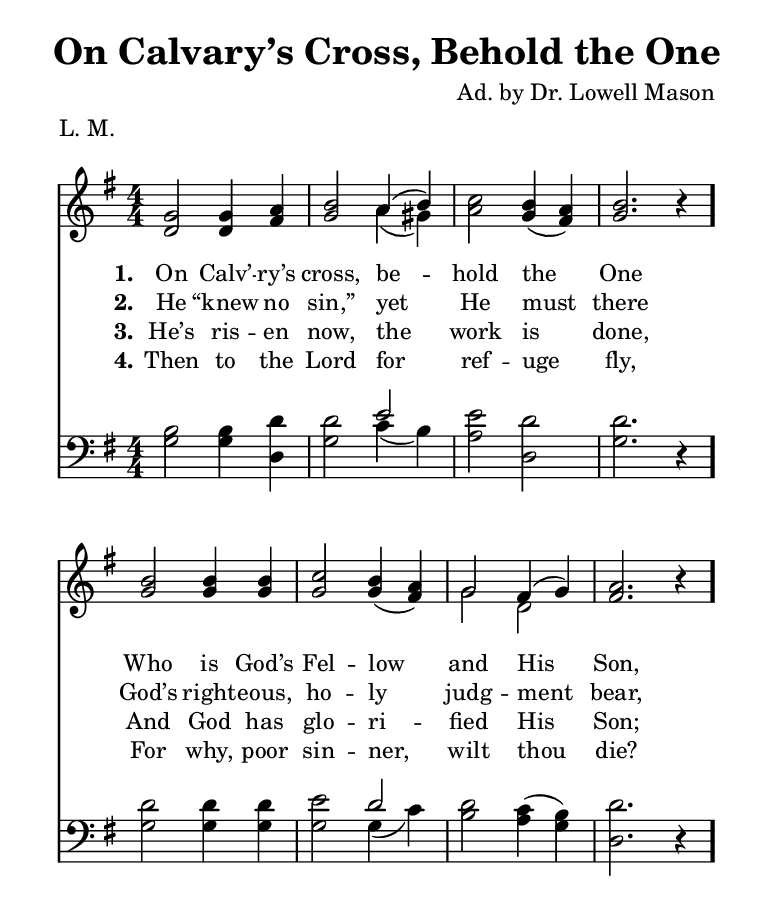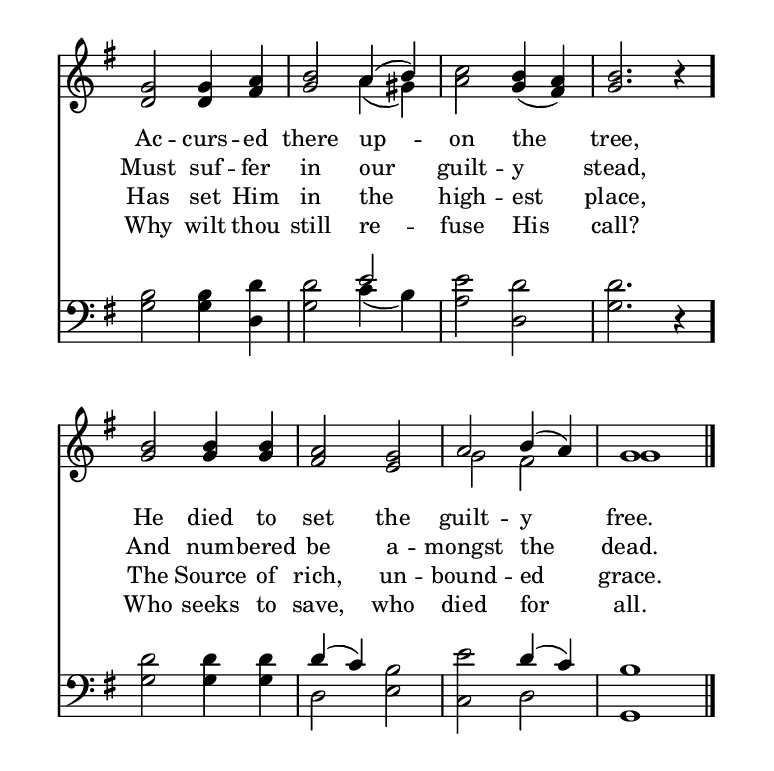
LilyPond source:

\include "common/global.ily"
\paper {
  \include "common/paper.ily"
  ragged-bottom = ##t
  ragged-last-bottom = ##t
  systems-per-page = ##f
  page-count = ##f
}

\header{
  hymnnumber = "11"
  title = "On Calvary’s Cross, Behold the One"
  tunename = "Hamburg"
  meter = "L. M."
  poet = ""
  composer = "Ad. by Dr. Lowell Mason"
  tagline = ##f
}

patternA = { c2 c4 c4 | c2 c4( c4) | c2 c4( c4) | c2. c4 } % Line 1, 3 soprano / alto / bass, Line 2 soprano / bass
patternB = { c2 c4 c4 | c2 c4( c4) | c2 c2      | c2. c4 } % Line 2 alto, Line 1, 3 bass
patternC = { c2 c4 c4 | c2 c2      | c2 c2      | c1     } % Line 4 alto and bass
patternD = { c2 c4 c4 | c4( c4) c2 | c2 c4( c4) | c1     } % Line 4 tenor
patternE = { c2 c4 c4 | c2 c2      | c2 c4( c4) | c1     } % Line 4 soprano
patternF = { c2 c4 c4 | c2 c2      | c2 c2      | c2. c4 } % Line 1, 3 tenor
patternH = { c2 c4 c4 | c2 c2      | c2 c4( c4) | c2. c4 } % Line 2 tenor

global = {
  \include "common/overrides.ily"
  \override Staff.TimeSignature.style = #'numbered
  \time 4/4
  \once \override Score.MetronomeMark.transparent = ##t
  \tempo 4 = 120
  \key g \major
  \autoBeamOff
}

notesSoprano = {
\global
\relative c'' {

  \changePitch \patternA { g g a | b a b | c b a   | b r }
  \changePitch \patternA { b b b | c b a | g fis g | a r }
  \changePitch \patternA { g g a | b a b | c b a   | b r }
  \changePitch \patternE { b b b | a g   | a b a   | g   }

  \bar "|."

}
}

notesAlto = {
\global
\relative e' {

  \changePitch \patternA { d d fis | g a gis | a g fis | g r   }
  \changePitch \patternB { g g g   | g g fis | g d     | fis r }
  \changePitch \patternA { d d fis | g a gis | a g fis | g r   }
  \changePitch \patternC { g g g   | fis e   | g fis   | g     }

}
}

notesTenor = {
\global
\relative a {

  \changePitch \patternF { b b d | d e   | e d   | d r }
  \changePitch \patternH { d d d | e d   | d c b | d r }
  \changePitch \patternF { b b d | d e   | e d   | d r }
  \changePitch \patternD { d d d | d c b | e d c | b   }

}
}

notesBass = {
\global
\relative f {

  \changePitch \patternB { g g d | g c b | a d,  | g r }
  \changePitch \patternA { g g g | g g c | b a g | d r }
  \changePitch \patternB { g g d | g c b | a d,  | g r }
  \changePitch \patternC { g g g | d e   | c d   | g,  }

}
}

wordsA = \lyricmode {
\set stanza = "1."

On Calv’ -- ry’s cross, be -- hold the One \bar "."
Who is God’s Fel -- low and His Son, \bar "."
Ac -- curs -- ed there up  -- on the tree, \bar "."
He died to set the guilt -- y free. \bar "."

}

wordsB = \lyricmode {
\set stanza = "2."

He “knew no sin,” yet He must there
God’s right -- eous, ho -- ly judg -- ment bear,
Must suf -- fer in our guilt -- y stead,
And num -- bered be a -- mongst the dead.

}

wordsC = \lyricmode {
\set stanza = "3."

He’s ris -- en now, the work is done,
And God has glo -- ri -- fied His Son;
Has set Him in the high -- est place,
The Source of rich, un -- bound -- ed grace.

}

wordsD = \lyricmode {
\set stanza = "4."

Then to the Lord for ref -- uge fly,
For why, poor sin -- ner, wilt thou die?
Why wilt thou still re -- fuse His call?
Who seeks to save, who died for all.

}


\score {
  \context ChoirStaff <<
    \context Staff = upper <<
      \set Staff.autoBeaming = ##f
      \set ChoirStaff.systemStartDelimiter = #'SystemStartBar
      \set ChoirStaff.printPartCombineTexts = ##f
      \partcombine #'(2 . 9) \notesSoprano \notesAlto
      \context NullVoice = sopranos { \voiceOne << \notesSoprano >> }
      \context NullVoice = altos { \voiceTwo << \notesAlto >> }
      \context Lyrics = one   \lyricsto sopranos \wordsA
      \context Lyrics = two   \lyricsto sopranos \wordsB
      \context Lyrics = three \lyricsto sopranos \wordsC
      \context Lyrics = four  \lyricsto sopranos \wordsD
    >>
    \context Staff = men <<
      \set Staff.autoBeaming = ##f
      \clef bass
      \set ChoirStaff.printPartCombineTexts = ##f
      \partcombine #'(2 . 9) \notesTenor \notesBass
      \context NullVoice = tenors { \voiceOne << \notesTenor >> }
      \context NullVoice = basses { \voiceTwo << \notesBass >> }
    >>
  >>
  \layout {
    \include "common/layout.ily"
  }
  \midi{
    \include "common/midi.ily"
  }
}

\version "2.19.49"  % necessary for upgrading to future LilyPond versions.

% vi:set et ts=2 sw=2 ai nocindent syntax=lilypond:
